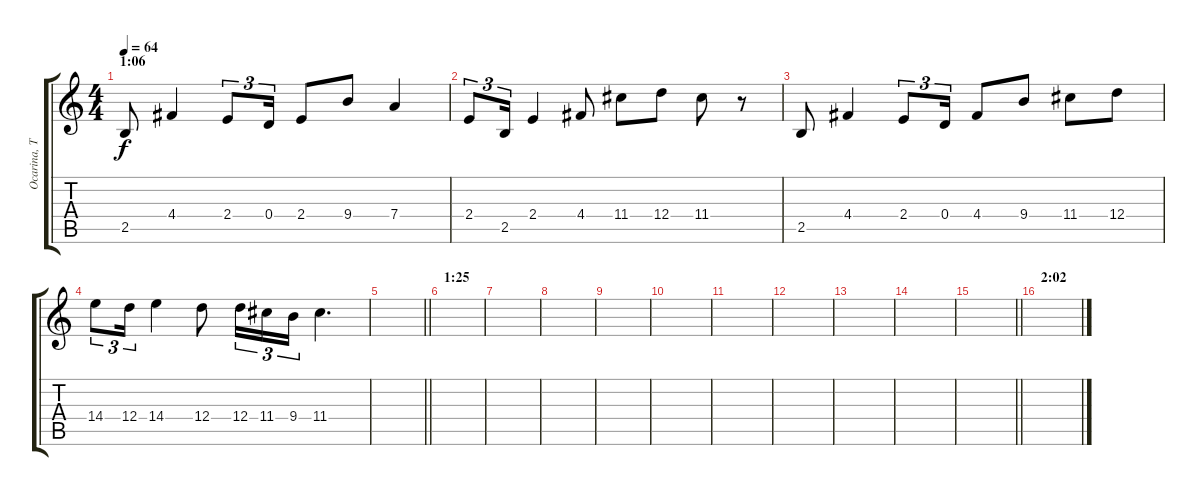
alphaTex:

\track ("Ocarina, Trombone" "Ocarina, T") {instrument ocarina}
\staff {score tabs}
\tuning (E5 B4 G4 D4 A3 E3) {hide}
\ts (4 4)
\section ("" "1:06")
\tempo 64
\clef g2
\ks c
2.5.8{dy f} 4.4.4 2.4.8{tu (3 2)} 0.4.16{tu (3 2)} 2.4.8 9.4.8 7.4.4 |
2.4.8{tu (3 2)} 2.5.16{tu (3 2)} 2.4.4 4.4.8 11.4.8 12.4.8 11.4.8 r.8 |
2.5.8 4.4.4 2.4.8{tu (3 2)} 0.4.16{tu (3 2)} 4.4.8 9.4.8 11.4.8 12.4.8 |
14.4.8{tu (3 2)} 12.4.16{tu (3 2)} 14.4.4 12.4.8 12.4.16{tu (3 2)} 11.4.16{tu (3 2)} 9.4.16{tu (3 2)} 11.4.4{d} |
\barLineRight lightlight
|
\section ("" "1:25")
|
|
|
|
|
|
|
|
|
\barLineRight lightlight
|
\section ("" "2:02")
